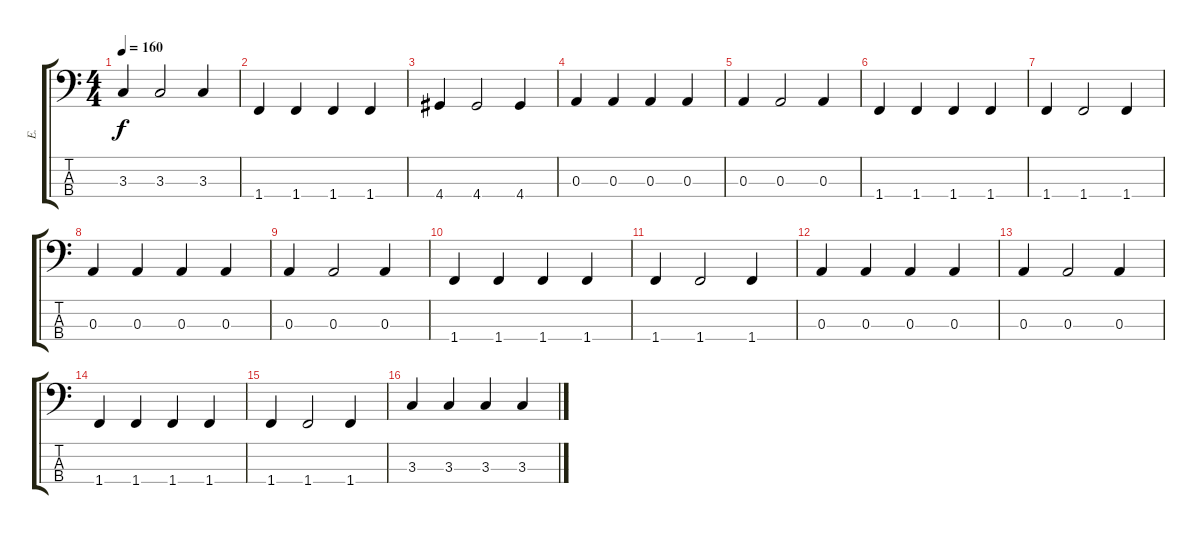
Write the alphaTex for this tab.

\track ("E." "E.") {instrument electricbassfinger}
\staff {score tabs}
\tuning (G2 D2 A1 E1) {hide}
\ts (4 4)
\tempo 160
\clef f4
\ks c
3.3.4{dy f} 3.3.2 3.3.4 |
1.4.4 1.4.4 1.4.4 1.4.4 |
4.4.4 4.4.2 4.4.4 |
0.3.4 0.3.4 0.3.4 0.3.4 |
0.3.4 0.3.2 0.3.4 |
1.4.4 1.4.4 1.4.4 1.4.4 |
1.4.4 1.4.2 1.4.4 |
0.3.4 0.3.4 0.3.4 0.3.4 |
0.3.4 0.3.2 0.3.4 |
1.4.4 1.4.4 1.4.4 1.4.4 |
1.4.4 1.4.2 1.4.4 |
0.3.4 0.3.4 0.3.4 0.3.4 |
0.3.4 0.3.2 0.3.4 |
1.4.4 1.4.4 1.4.4 1.4.4 |
1.4.4 1.4.2 1.4.4 |
3.3.4 3.3.4 3.3.4 3.3.4
